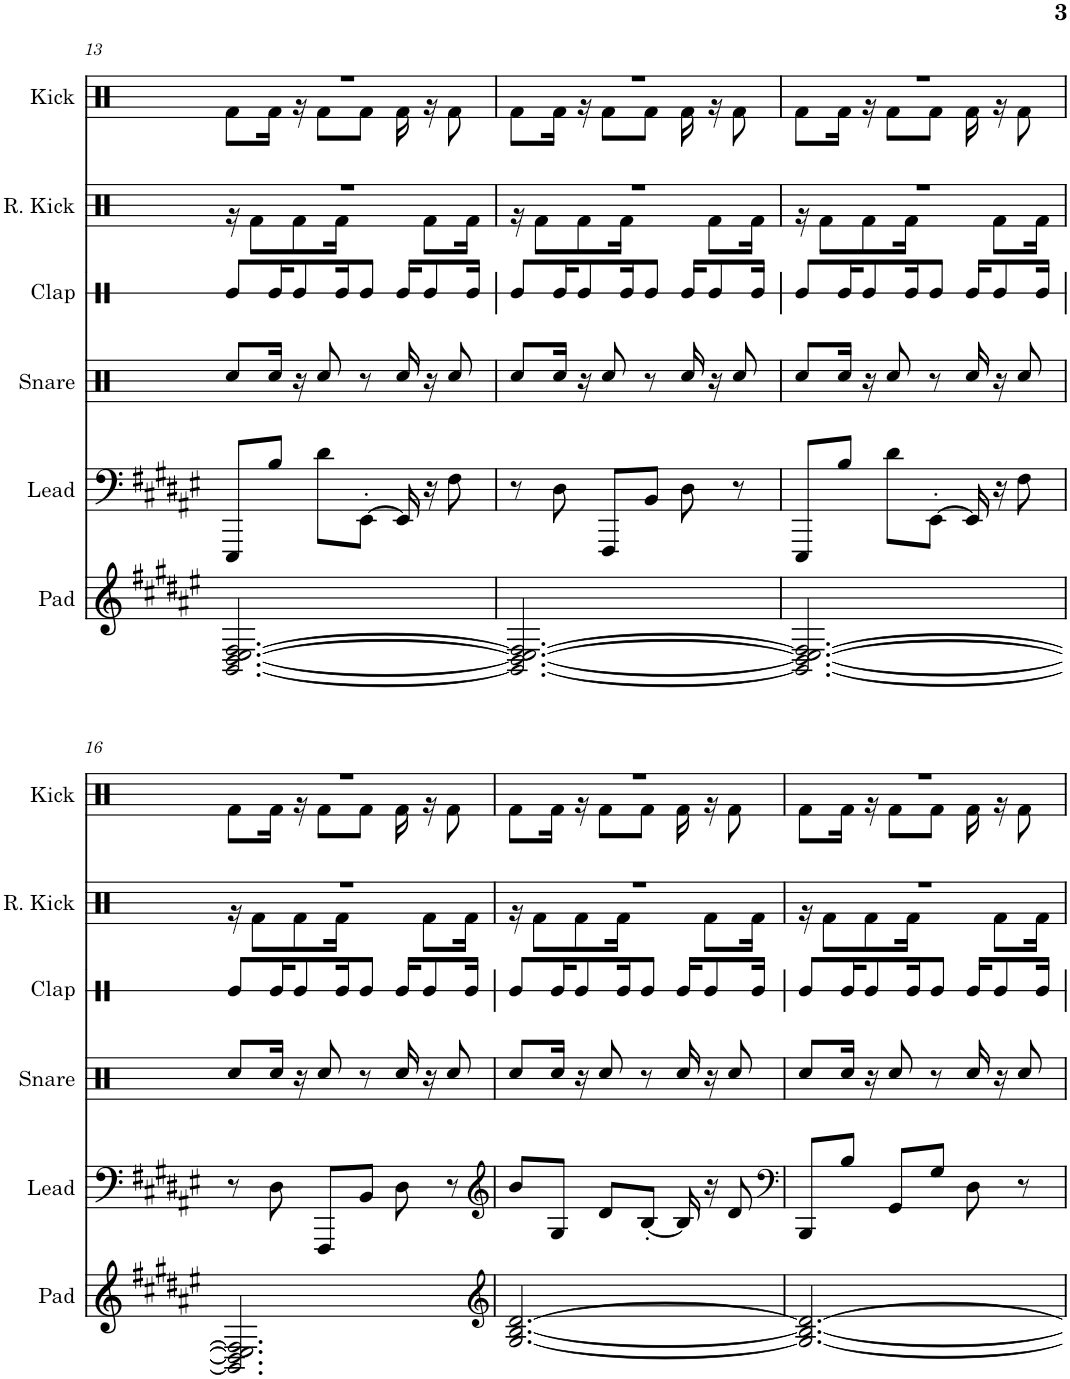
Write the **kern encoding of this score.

**kern	**kern	**kern	**kern	**kern	**kern
*part6	*part5	*part4	*part3	*part2	*part1
*staff6	*staff5	*staff4	*staff3	*staff2	*staff1
*I"Pad	*I"Lead	*I"Snare	*I"Clap	*I"Reverb Kick	*I"Kick
*I'Pad	*I'Lead	*I'Snare	*I'Clap	*I'R. Kick	*I'Kick
!!LO:PB:g=z
*clefG2	*clefF4	*clefX	*clefX	*clefX	*clefX
*k[f#c#g#d#a#e#]	*k[f#c#g#d#a#e#]	*k[f#c#g#d#a#e#]	*k[f#c#g#d#a#e#]	*k[f#c#g#d#a#e#]	*k[f#c#g#d#a#e#]
*M3/4	*M3/4	*M3/4	*M3/4	*M3/4	*M3/4
=13	=13	=13	=13	=13	=13
*	*	*	*	*^	*^
[2.BB/ [2.D#/ [2.E#/ [2.F#/	8EEE#/L	8Rcc/L	8Re/L	2.r	16r	2.r	8Rf\L
.	.	.	.	.	8Rf\L	.	.
.	8B/J	16Rcc/Jk	16Re/K	.	.	.	16Rf\Jk
.	.	16r	8Re/	.	8Rf\	.	16r
.	8d#\L	8Rcc/	.	.	.	.	8Rf\L
.	.	.	16Re/K	.	16Rf\Jk	.	.
.	[8EE#'\J	8r	8Re/J	.	8.ryy	.	8Rf\J
.	16EE#/]	16Rcc/	16Re/KL	.	.	.	16Rf\
.	16r	16r	8Re/	.	8Rf\L	.	16r
.	8F#\	8Rcc/	.	.	.	.	8Rf\
.	.	.	16Re/Jk	.	16Rf\Jk	.	.
=14	=14	=14	=14	=14	=14	=14	=14
2.BB/_ 2.D#/_ 2.E#/_ 2.F#/_	8r	8Rcc/L	8Re/L	2.r	16r	2.r	8Rf\L
.	.	.	.	.	8Rf\L	.	.
.	8D#\	16Rcc/Jk	16Re/K	.	.	.	16Rf\Jk
.	.	16r	8Re/	.	8Rf\	.	16r
.	8FFF#/L	8Rcc/	.	.	.	.	8Rf\L
.	.	.	16Re/K	.	16Rf\Jk	.	.
.	8BB/J	8r	8Re/J	.	8.ryy	.	8Rf\J
.	8D#\	16Rcc/	16Re/KL	.	.	.	16Rf\
.	.	16r	8Re/	.	8Rf\L	.	16r
.	8r	8Rcc/	.	.	.	.	8Rf\
.	.	.	16Re/Jk	.	16Rf\Jk	.	.
=15	=15	=15	=15	=15	=15	=15	=15
2.BB/_ 2.D#/_ 2.E#/_ 2.F#/_	8EEE#/L	8Rcc/L	8Re/L	2.r	16r	2.r	8Rf\L
.	.	.	.	.	8Rf\L	.	.
.	8B/J	16Rcc/Jk	16Re/K	.	.	.	16Rf\Jk
.	.	16r	8Re/	.	8Rf\	.	16r
.	8d#\L	8Rcc/	.	.	.	.	8Rf\L
.	.	.	16Re/K	.	16Rf\Jk	.	.
.	[8EE#'\J	8r	8Re/J	.	8.ryy	.	8Rf\J
.	16EE#/]	16Rcc/	16Re/KL	.	.	.	16Rf\
.	16r	16r	8Re/	.	8Rf\L	.	16r
.	8F#\	8Rcc/	.	.	.	.	8Rf\
.	.	.	16Re/Jk	.	16Rf\Jk	.	.
!!LO:LB:g=z	!!
=16	=16	=16	=16	=16	=16	=16	=16
2.BB/] 2.D#/] 2.E#/] 2.F#/]	8r	8Rcc/L	8Re/L	2.r	16r	2.r	8Rf\L
.	.	.	.	.	8Rf\L	.	.
.	8D#\	16Rcc/Jk	16Re/K	.	.	.	16Rf\Jk
.	.	16r	8Re/	.	8Rf\	.	16r
.	8FFF#/L	8Rcc/	.	.	.	.	8Rf\L
.	.	.	16Re/K	.	16Rf\Jk	.	.
.	8BB/J	8r	8Re/J	.	8.ryy	.	8Rf\J
.	8D#\	16Rcc/	16Re/KL	.	.	.	16Rf\
.	.	16r	8Re/	.	8Rf\L	.	16r
.	8r	8Rcc/	.	.	.	.	8Rf\
.	.	.	16Re/Jk	.	16Rf\Jk	.	.
=17	=17	=17	=17	=17	=17	=17	=17
*clefG2	*clefG2	*	*	*	*	*	*
[2.G#/ [2.B/ [2.d#/	8b/L	8Rcc/L	8Re/L	2.r	16r	2.r	8Rf\L
.	.	.	.	.	8Rf\L	.	.
.	8G#/J	16Rcc/Jk	16Re/K	.	.	.	16Rf\Jk
.	.	16r	8Re/	.	8Rf\	.	16r
.	8d#/L	8Rcc/	.	.	.	.	8Rf\L
.	.	.	16Re/K	.	16Rf\Jk	.	.
.	[8B'/J	8r	8Re/J	.	8.ryy	.	8Rf\J
.	16B/]	16Rcc/	16Re/KL	.	.	.	16Rf\
.	16r	16r	8Re/	.	8Rf\L	.	16r
.	8d#/	8Rcc/	.	.	.	.	8Rf\
.	.	.	16Re/Jk	.	16Rf\Jk	.	.
=18	=18	=18	=18	=18	=18	=18	=18
*	*clefF4	*	*	*	*	*	*
2.G#/_ 2.B/_ 2.d#/_	8BBB/L	8Rcc/L	8Re/L	2.r	16r	2.r	8Rf\L
.	.	.	.	.	8Rf\L	.	.
.	8B/J	16Rcc/Jk	16Re/K	.	.	.	16Rf\Jk
.	.	16r	8Re/	.	8Rf\	.	16r
.	8GG#/L	8Rcc/	.	.	.	.	8Rf\L
.	.	.	16Re/K	.	16Rf\Jk	.	.
.	8G#/J	8r	8Re/J	.	8.ryy	.	8Rf\J
.	8D#\	16Rcc/	16Re/KL	.	.	.	16Rf\
.	.	16r	8Re/	.	8Rf\L	.	16r
.	8r	8Rcc/	.	.	.	.	8Rf\
.	.	.	16Re/Jk	.	16Rf\Jk	.	.
*	*	*	*	*v	*v	*	*
*	*	*	*	*	*v	*v
=	=	=	=	=	=
*-	*-	*-	*-	*-	*-
